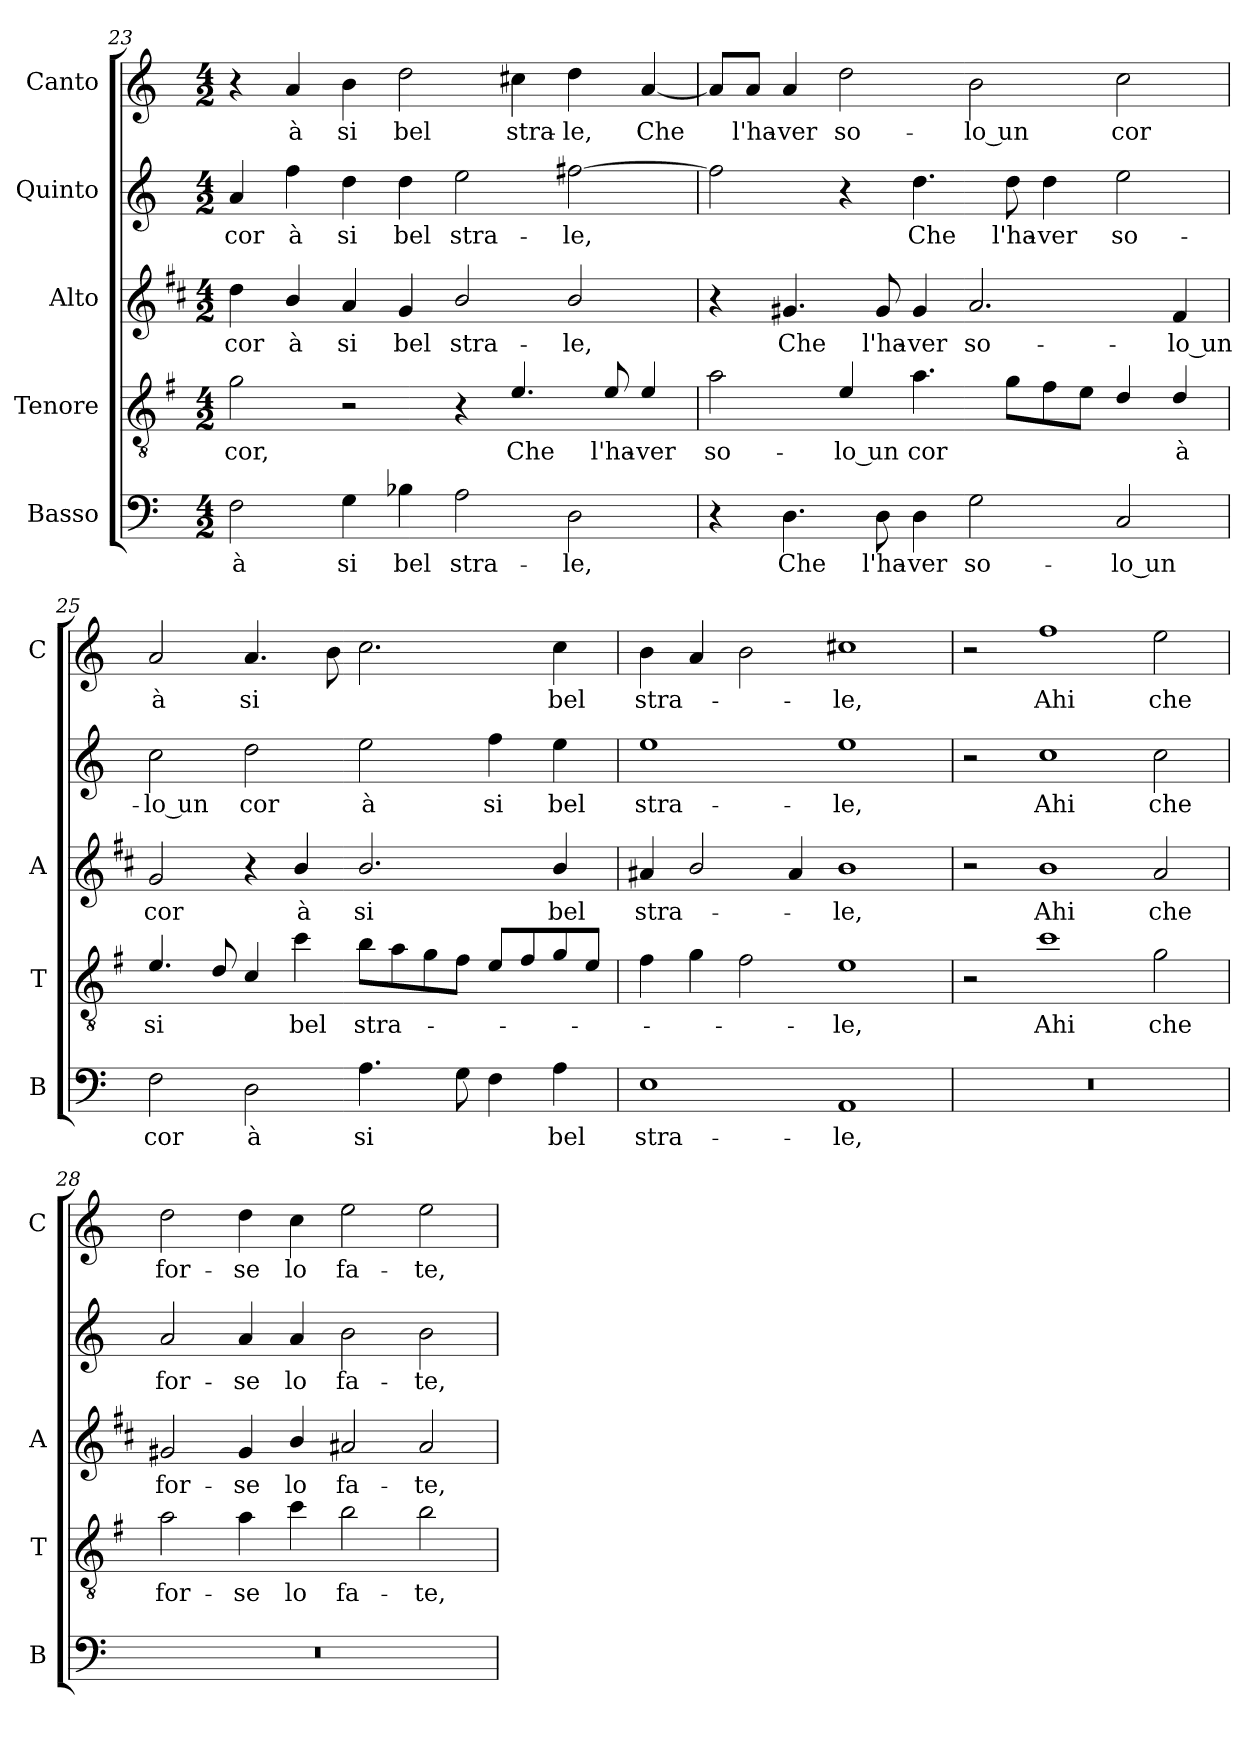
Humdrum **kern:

**kern	**text	**kern	**text	**kern	**text	**kern	**text	**kern	**text
*part5	*part5	*part4	*part4	*part3	*part3	*part2	*part2	*part1	*part1
*staff5	*staff5	*staff4	*staff4	*staff3	*staff3	*staff2	*staff2	*staff1	*staff1
*I"Basso	*	*I"Tenore	*	*I"Alto	*	*I"Quinto	*	*I"Canto	*
*I'B	*	*I'T	*	*I'A	*	*	*	*I'C	*
!!LO:PB:g=z
*clefF4	*	*clefGv2	*	*clefG2	*	*clefG2	*	*clefG2	*
*	*	*ITrd4c7	*	*ITrd1c2	*	*	*	*	*
*k[]	*	*k[]	*	*k[]	*	*k[]	*	*k[]	*
*C:	*	*C:	*	*C:	*	*C:	*	*C:	*
*M4/2	*	*M4/2	*	*M4/2	*	*M4/2	*	*M4/2	*
=23	=23	=23	=23	=23	=23	=23	=23	=23	=23
!	!LO:LY:b	!	!LO:LY:b	!	!LO:LY:b	!	!LO:LY:b	!	!
2F\	à	2c\	cor,	4cc\	cor	4a/	cor	4r	.
!	!	!	!	!	!LO:LY:b	!	!LO:LY:b	!	!LO:LY:b
.	.	.	.	4a/	à	4ff\	à	4a/	à
!	!LO:LY:b	!	!	!	!LO:LY:b	!	!LO:LY:b	!	!LO:LY:b
4G\	si	2r	.	4g/	si	4dd\	si	4b\	si
!	!LO:LY:b	!	!	!	!LO:LY:b	!	!LO:LY:b	!	!LO:LY:b
4B-X\	bel	.	.	4f/	bel	4dd\	bel	2dd\	bel
!	!LO:LY:b	!	!	!	!LO:LY:b	!	!LO:LY:b	!	!
2A\	stra-	4r	.	2a/	stra-	2ee\	stra-	.	.
!	!	!	!LO:LY:b	!	!	!	!	!	!LO:LY:b
.	.	4.A/	Che	.	.	.	.	4cc#X\	stra-
!	!LO:LY:b	!	!	!	!LO:LY:b	!	!LO:LY:b	!	!LO:LY:b
2D\	-le,	.	.	2a/	-le,	[2ff#X\	-le,	4dd\	-le,
!	!	!	!LO:LY:b	!	!	!	!	!	!
.	.	8A/	l'ha-	.	.	.	.	.	.
!	!	!	!LO:LY:b	!	!	!	!	!	!LO:LY:b
.	.	4A/	-ver	.	.	.	.	[4a/	Che
=24	=24	=24	=24	=24	=24	=24	=24	=24	=24
!	!	!	!LO:LY:b	!	!	!	!	!	!
4r	.	2d\	so-	4r	.	2ff#\]	.	8a/L]	.
!	!	!	!	!	!	!	!	!	!LO:LY:b
.	.	.	.	.	.	.	.	8a/J	l'ha-
!	!LO:LY:b	!	!	!	!LO:LY:b	!	!	!	!LO:LY:b
4.D\	Che	.	.	4.f#X/	Che	.	.	4a/	-ver
!	!	!	!LO:LY:b	!	!	!	!	!	!LO:LY:b
.	.	4A/	-lo un	.	.	4r	.	2dd\	so-
!	!LO:LY:b	!	!	!	!LO:LY:b	!	!	!	!
8D\	l'ha-	.	.	8f#/	l'ha-	.	.	.	.
!	!LO:LY:b	!	!LO:LY:b	!	!LO:LY:b	!	!LO:LY:b	!	!
4D\	-ver	4.d\	cor	4f#/	-ver	4.dd\	Che	.	.
!	!LO:LY:b	!	!	!	!LO:LY:b	!	!	!	!LO:LY:b
2G\	so-	.	.	2.g/	so-	.	.	2b\	-lo un
!	!	!	!	!	!	!	!LO:LY:b	!	!
.	.	8c\L	.	.	.	8dd\	l'ha-	.	.
!	!	!	!	!	!	!	!LO:LY:b	!	!
.	.	8B\	.	.	.	4dd\	-ver	.	.
.	.	8A\J	.	.	.	.	.	.	.
!	!LO:LY:b	!	!	!	!	!	!LO:LY:b	!	!LO:LY:b
2C/	-lo un	4G/	.	.	.	2ee\	so-	2cc\	cor
!	!	!	!LO:LY:b	!	!LO:LY:b	!	!	!	!
.	.	4G/	à	4e/	-lo un	.	.	.	.
=25	=25	=25	=25	=25	=25	=25	=25	=25	=25
!	!LO:LY:b	!	!LO:LY:b	!	!LO:LY:b	!	!LO:LY:b	!	!LO:LY:b
2F\	cor	4.A/	si	2f/	cor	2cc\	-lo un	2a/	à
.	.	8G/	.	.	.	.	.	.	.
!	!LO:LY:b	!	!	!	!	!	!LO:LY:b	!	!LO:LY:b
2D\	à	4F/	.	4r	.	2dd\	cor	4.a/	si
!	!	!	!LO:LY:b	!	!LO:LY:b	!	!	!	!
.	.	4f\	bel	4a/	à	.	.	.	.
.	.	.	.	.	.	.	.	8b\	.
!	!LO:LY:b	!	!LO:LY:b	!	!LO:LY:b	!	!LO:LY:b	!	!
4.A\	si	8e\L	stra-	2.a/	si	2ee\	à	2.cc\	.
.	.	8d\	.	.	.	.	.	.	.
.	.	8c\	.	.	.	.	.	.	.
8G\	.	8B\J	.	.	.	.	.	.	.
!	!	!	!	!	!	!	!LO:LY:b	!	!
4F\	.	8A/L	.	.	.	4ff\	si	.	.
.	.	8B/	.	.	.	.	.	.	.
!	!LO:LY:b	!	!	!	!LO:LY:b	!	!LO:LY:b	!	!LO:LY:b
4A\	bel	8c/	.	4a/	bel	4ee\	bel	4cc\	bel
.	.	8A/J	.	.	.	.	.	.	.
=26	=26	=26	=26	=26	=26	=26	=26	=26	=26
!	!LO:LY:b	!	!	!	!LO:LY:b	!	!LO:LY:b	!	!LO:LY:b
1E	stra-	4B\	.	4g#X/	stra-	1ee	stra-	4b\	stra-
.	.	4c\	.	2a/	.	.	.	4a/	.
.	.	2B\	.	.	.	.	.	2b\	.
.	.	.	.	4g#/	.	.	.	.	.
!	!LO:LY:b	!	!LO:LY:b	!	!LO:LY:b	!	!LO:LY:b	!	!LO:LY:b
1AA	-le,	1A	-le,	1a	-le,	1ee	-le,	1cc#X	-le,
!!LO:LB:g=z
=27	=27	=27	=27	=27	=27	=27	=27	=27	=27
0r	.	2r	.	2r	.	2r	.	2r	.
!	!	!	!LO:LY:b	!	!LO:LY:b	!	!LO:LY:b	!	!LO:LY:b
.	.	1f	Ahi	1a	Ahi	1cc	Ahi	1ff	Ahi
!	!	!	!LO:LY:b	!	!LO:LY:b	!	!LO:LY:b	!	!LO:LY:b
.	.	2c\	che	2g/	che	2cc\	che	2ee\	che
=28	=28	=28	=28	=28	=28	=28	=28	=28	=28
!	!	!	!LO:LY:b	!	!LO:LY:b	!	!LO:LY:b	!	!LO:LY:b
0r	.	2d\	for-	2f#X/	for-	2a/	for-	2dd\	for-
!	!	!	!LO:LY:b	!	!LO:LY:b	!	!LO:LY:b	!	!LO:LY:b
.	.	4d\	-se	4f#/	-se	4a/	-se	4dd\	-se
!	!	!	!LO:LY:b	!	!LO:LY:b	!	!LO:LY:b	!	!LO:LY:b
.	.	4f\	lo	4a/	lo	4a/	lo	4cc\	lo
!	!	!	!LO:LY:b	!	!LO:LY:b	!	!LO:LY:b	!	!LO:LY:b
.	.	2e\	fa-	2g#X/	fa-	2b\	fa-	2ee\	fa-
!	!	!	!LO:LY:b	!	!LO:LY:b	!	!LO:LY:b	!	!LO:LY:b
.	.	2e\	-te,	2g#/	-te,	2b\	-te,	2ee\	-te,
=	=	=	=	=	=	=	=	=	=
*-	*-	*-	*-	*-	*-	*-	*-	*-	*-
